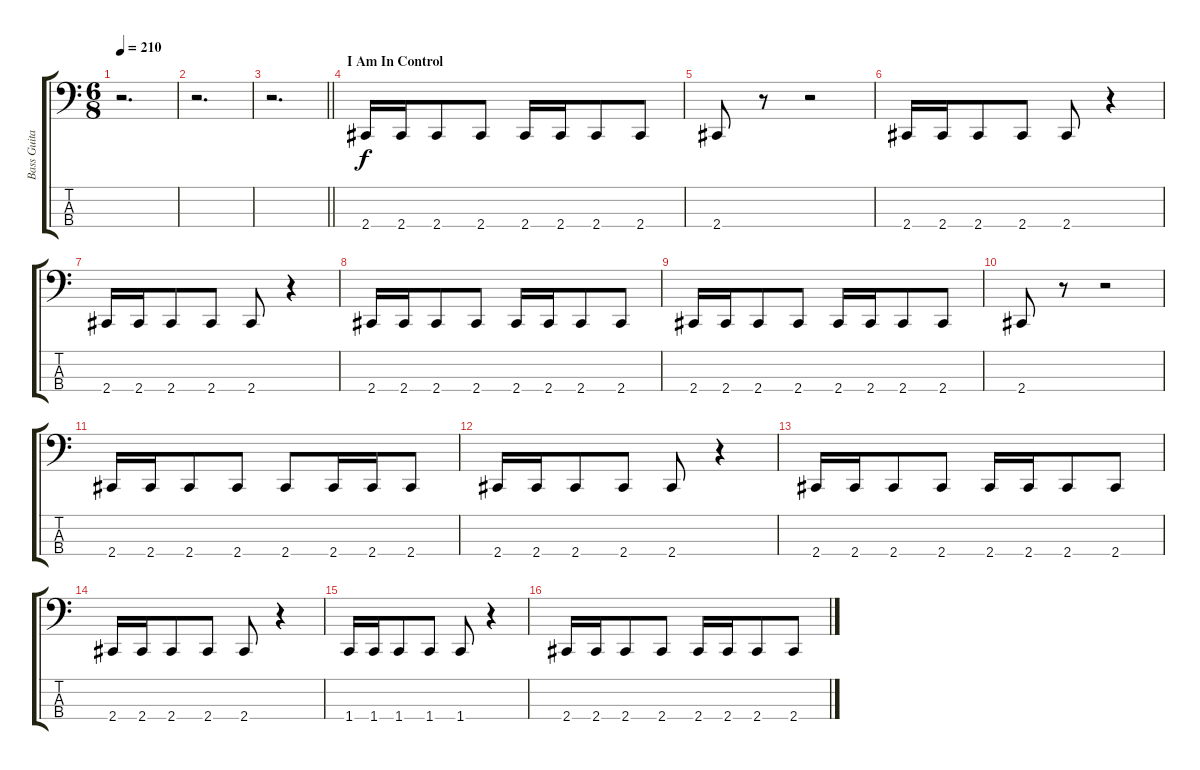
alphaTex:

\track ("Bass Guitar" "Bass Guita") {instrument electricbasspick}
\staff {score tabs}
\tuning (E2 B1 Gb1 B0) {hide}
\ts (6 8)
\tempo 210
\clef f4
\ks c
r.2{d dy f} |
r.2{d} |
\barLineRight lightlight
r.2{d} |
\section ("" "I Am In Control")
2.4.16 2.4.16 2.4.8 2.4.8 2.4.16 2.4.16 2.4.8 2.4.8 |
2.4.8 r.8 r.2 |
2.4.16 2.4.16 2.4.8 2.4.8 2.4.8 r.4 |
2.4.16 2.4.16 2.4.8 2.4.8 2.4.8 r.4 |
2.4.16 2.4.16 2.4.8 2.4.8 2.4.16 2.4.16 2.4.8 2.4.8 |
2.4.16 2.4.16 2.4.8 2.4.8 2.4.16 2.4.16 2.4.8 2.4.8 |
2.4.8 r.8 r.2 |
2.4.16 2.4.16 2.4.8 2.4.8 2.4.8 2.4.16 2.4.16 2.4.8 |
2.4.16 2.4.16 2.4.8 2.4.8 2.4.8 r.4 |
2.4.16 2.4.16 2.4.8 2.4.8 2.4.16 2.4.16 2.4.8 2.4.8 |
2.4.16 2.4.16 2.4.8 2.4.8 2.4.8 r.4 |
1.4.16 1.4.16 1.4.8 1.4.8 1.4.8 r.4 |
2.4.16 2.4.16 2.4.8 2.4.8 2.4.16 2.4.16 2.4.8 2.4.8
